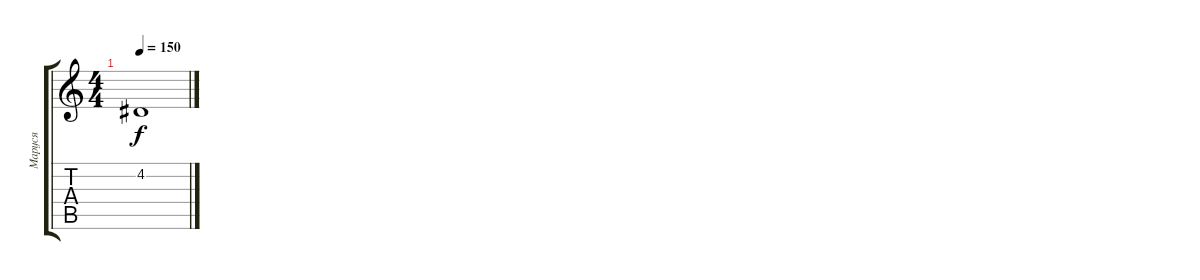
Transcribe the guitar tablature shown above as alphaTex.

\track ("Маруся" "Маруся") {instrument trombone}
\staff {score tabs}
\tuning (E4 B3 G3 D3 A2 E2) {hide}
\ts (4 4)
\tempo 150
\clef g2
\ks c
4.2.1{dy f}
